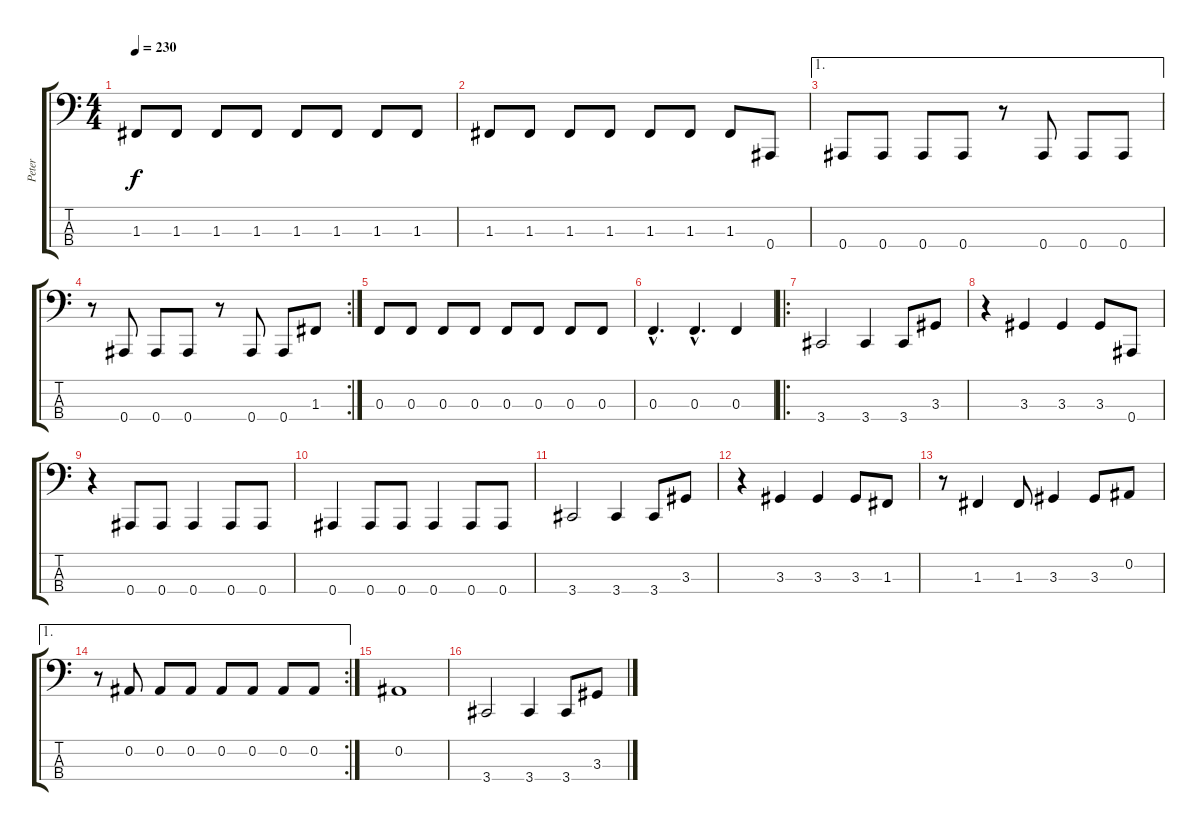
\track ("Peter" "Peter") {instrument electricbassfinger}
\staff {score tabs}
\tuning (Eb2 Bb1 F1 Bb0) {hide}
\ts (4 4)
\tempo 230
\clef f4
\ks c
1.3.8{dy f} 1.3.8 1.3.8 1.3.8 1.3.8 1.3.8 1.3.8 1.3.8 |
1.3.8 1.3.8 1.3.8 1.3.8 1.3.8 1.3.8 1.3.8 0.4.8 |
\ae 1
0.4.8 0.4.8 0.4.8 0.4.8 r.8 0.4.8 0.4.8 0.4.8 |
\rc 2
r.8 0.4.8 0.4.8 0.4.8 r.8 0.4.8 0.4.8 1.3.8 |
0.3.8 0.3.8 0.3.8 0.3.8 0.3.8 0.3.8 0.3.8 0.3.8 |
0.3{hac}.4{d} 0.3{hac}.4{d} 0.3.4 |
\ro
3.4.2 3.4.4 3.4.8 3.3.8 |
r.4 3.3.4 3.3.4 3.3.8 0.4.8 |
r.4 0.4.8 0.4.8 0.4.4 0.4.8 0.4.8 |
0.4.4 0.4.8 0.4.8 0.4.4 0.4.8 0.4.8 |
3.4.2 3.4.4 3.4.8 3.3.8 |
r.4 3.3.4 3.3.4 3.3.8 1.3.8 |
r.8 1.3.4 1.3.8 3.3.4 3.3.8 0.2.8 |
\ae 1
\rc 2
r.8 0.2.8 0.2.8 0.2.8 0.2.8 0.2.8 0.2.8 0.2.8 |
0.2.1 |
3.4.2 3.4.4 3.4.8 3.3.8
